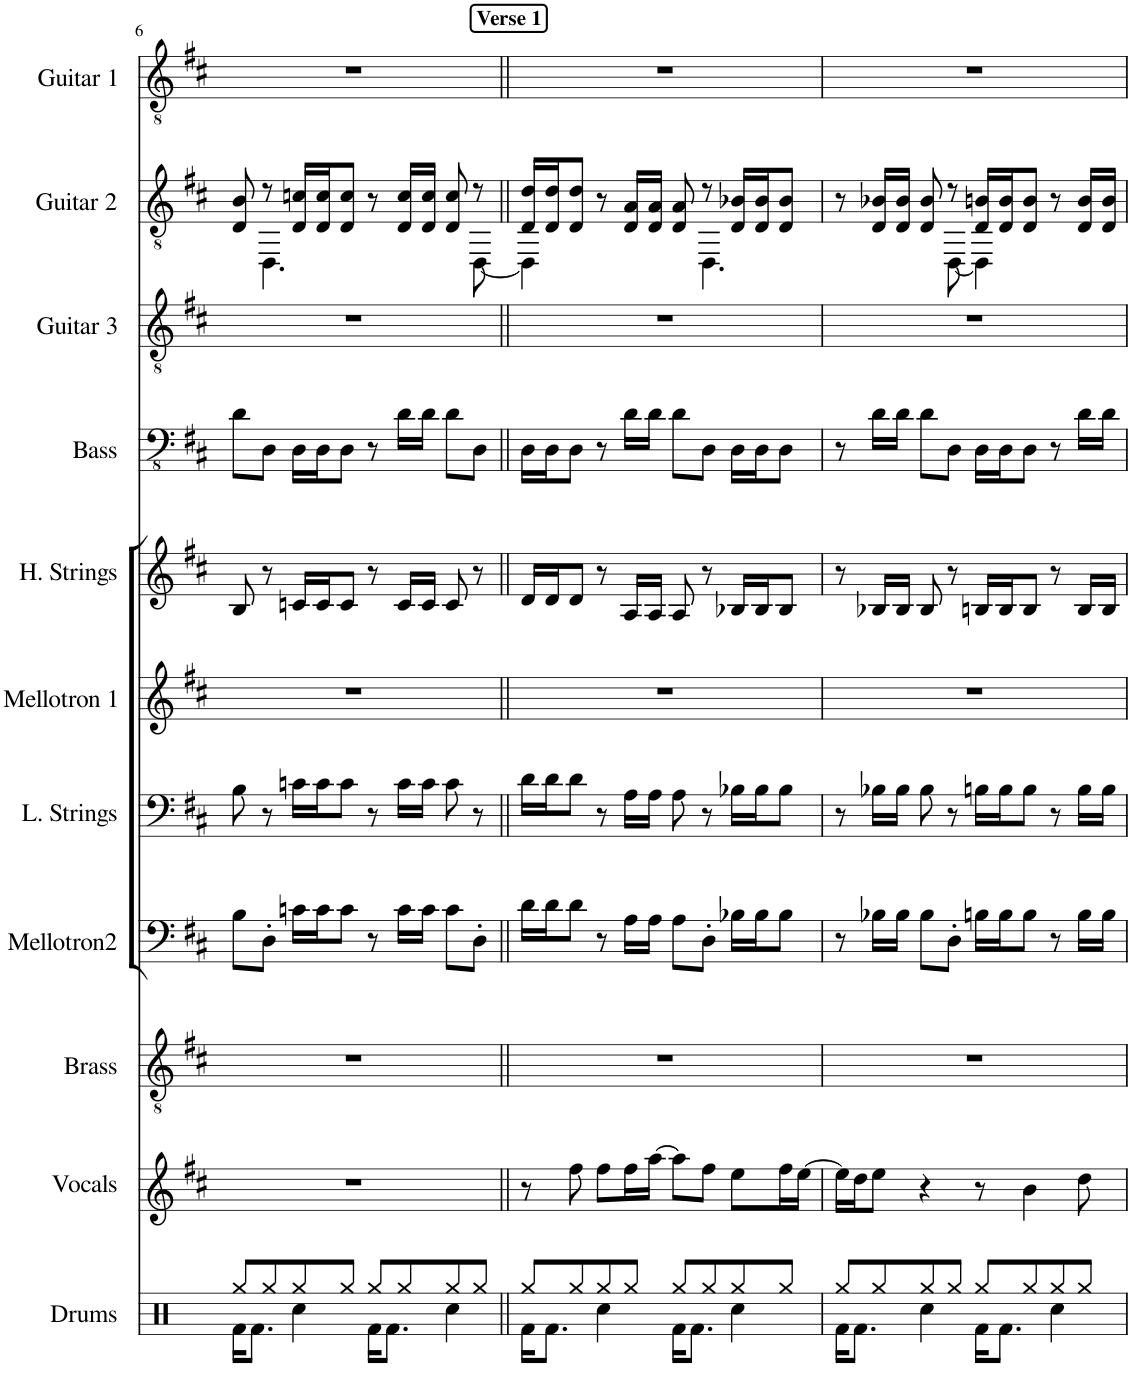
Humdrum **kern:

**kern	**kern	**kern	**kern	**kern	**kern	**kern	**kern	**kern	**kern	**kern
*part11	*part10	*part9	*part8	*part7	*part6	*part5	*part4	*part3	*part2	*part1
*staff11	*staff10	*staff9	*staff8	*staff7	*staff6	*staff5	*staff4	*staff3	*staff2	*staff1
*I"Drums	*I"Vocals (Clarinet)	*I"Brass	*I"Mellotron 2	*I"Strings low	*I"Mellotron 1	*I"Strings high	*I"Bass Guitar	*I"Electric Guitar 3	*I"Electric Guitar 2	*I"Electric Guitar 1
*I'Drums	*I'Vocals	*I'Brass	*I'Mellotron2	*	*I'Mellotron 1	*	*I'Bass	*I'Guitar 3	*I'Guitar 2	*I'Guitar 1
!!LO:PB:g=z
*clefX	*clefG2	*clefGv2	*clefF4	*clefF4	*clefG2	*clefG2	*clefFv4	*clefGv2	*clefGv2	*clefGv2
*	*Trd1c2	*	*	*	*	*	*	*	*	*
*k[]	*k[f#c#]	*k[f#c#]	*k[f#c#]	*k[f#c#]	*k[f#c#]	*k[f#c#]	*k[f#c#]	*k[f#c#]	*k[f#c#]	*k[f#c#]
*M4/4	*M4/4	*M4/4	*M4/4	*M4/4	*M4/4	*M4/4	*M4/4	*M4/4	*M4/4	*M4/4
=6	=6	=6	=6	=6	=6	=6	=6	=6	=6	=6
*^	*	*	*	*	*	*	*	*	*^	*
8Rgg/L	16Rf\KL	1r	1r	8B\L	8B\	1r	8B/	8D\L	1r	8D/ 8B/	8ryy	1r
.	8.Rf\J	.	.	.	.	.	.	.	.	.	.	.
8Rgg/	.	.	.	8D'\J	8r	.	8r	8DD\J	.	8r	4.DD\	.
8Rgg/	4Rcc\	.	.	16cn\LL	16cn\LL	.	16cn/LL	16DD\LL	.	16D/ 16cn/LL	.	.
.	.	.	.	16c\J	16c\J	.	16c/J	16DD\J	.	16D/ 16c/J	.	.
8Rgg/J	.	.	.	8c\J	8c\J	.	8c/J	8DD\J	.	8D/ 8c/J	.	.
8Rgg/L	16Rf\KL	.	.	8r	8r	.	8r	8r	.	8r	4ryy	.
.	8.Rf\J	.	.	.	.	.	.	.	.	.	.	.
8Rgg/	.	.	.	16c\LL	16c\LL	.	16c/LL	16D\LL	.	16D/ 16c/LL	.	.
.	.	.	.	16c\JJ	16c\JJ	.	16c/JJ	16D\JJ	.	16D/ 16c/JJ	.	.
8Rgg/	4Rcc\	.	.	8c\L	8c\	.	8c/	8D\L	.	8D/ 8c/	8ryy	.
8Rgg/J	.	.	.	8D'\J	8r	.	8r	8DD\J	.	8r	[8DD\	.
!!LO:REH:place=s1:a:B:cj:fs=10:t=Verse 1
=7||	=7||	=7||	=7||	=7||	=7||	=7||	=7||	=7||	=7||	=7||	=7||	=7||
8Rgg/L	16Rf\KL	8r	1r	16d\LL	16d\LL	1r	16d/LL	16DD\LL	1r	16D/ 16d/LL	4DD\]	1r
.	8.Rf\J	.	.	16d\J	16d\J	.	16d/J	16DD\J	.	16D/ 16d/J	.	.
8Rgg/	.	8ff#\	.	8d\J	8d\J	.	8d/J	8DD\J	.	8D/ 8d/J	.	.
8Rgg/	4Rcc\	8ff#\L	.	8r	8r	.	8r	8r	.	8r	4ryy	.
8Rgg/J	.	16ff#\L	.	16A\LL	16A\LL	.	16A/LL	16D\LL	.	16D/ 16A/LL	.	.
.	.	[16aa\JJ	.	16A\JJ	16A\JJ	.	16A/JJ	16D\JJ	.	16D/ 16A/JJ	.	.
8Rgg/L	16Rf\KL	8aa\L]	.	8A\L	8A\	.	8A/	8D\L	.	8D/ 8A/	8ryy	.
.	8.Rf\J	.	.	.	.	.	.	.	.	.	.	.
8Rgg/	.	8ff#\J	.	8D'\J	8r	.	8r	8DD\J	.	8r	4.DD\	.
8Rgg/	4Rcc\	8ee\L	.	16B-X\LL	16B-X\LL	.	16B-X/LL	16DD\LL	.	16D/ 16B-X/LL	.	.
.	.	.	.	16B-\J	16B-\J	.	16B-/J	16DD\J	.	16D/ 16B-/J	.	.
8Rgg/J	.	16ff#\L	.	8B-\J	8B-\J	.	8B-/J	8DD\J	.	8D/ 8B-/J	.	.
.	.	[16ee\JJ	.	.	.	.	.	.	.	.	.	.
=8	=8	=8	=8	=8	=8	=8	=8	=8	=8	=8	=8	=8
8Rgg/L	16Rf\KL	16ee\LL]	1r	8r	8r	1r	8r	8r	1r	8r	4ryy	1r
.	8.Rf\J	16dd\J	.	.	.	.	.	.	.	.	.	.
8Rgg/	.	8ee\J	.	16B-X\LL	16B-X\LL	.	16B-X/LL	16D\LL	.	16D/ 16B-X/LL	.	.
.	.	.	.	16B-\JJ	16B-\JJ	.	16B-/JJ	16D\JJ	.	16D/ 16B-/JJ	.	.
8Rgg/	4Rcc\	4r	.	8B-\L	8B-\	.	8B-/	8D\L	.	8D/ 8B-/	8ryy	.
8Rgg/J	.	.	.	8D'\J	8r	.	8r	8DD\J	.	8r	[8DD\	.
8Rgg/L	16Rf\KL	8r	.	16Bn\LL	16Bn\LL	.	16Bn/LL	16DD\LL	.	16D/ 16Bn/LL	4DD\]	.
.	8.Rf\J	.	.	16B\J	16B\J	.	16B/J	16DD\J	.	16D/ 16B/J	.	.
8Rgg/	.	4b\	.	8B\J	8B\J	.	8B/J	8DD\J	.	8D/ 8B/J	.	.
8Rgg/	4Rcc\	.	.	8r	8r	.	8r	8r	.	8r	4ryy	.
8Rgg/J	.	8dd\	.	16B\LL	16B\LL	.	16B/LL	16D\LL	.	16D/ 16B/LL	.	.
.	.	.	.	16B\JJ	16B\JJ	.	16B/JJ	16D\JJ	.	16D/ 16B/JJ	.	.
*v	*v	*	*	*	*	*	*	*	*	*v	*v	*
=	=	=	=	=	=	=	=	=	=	=
*-	*-	*-	*-	*-	*-	*-	*-	*-	*-	*-
